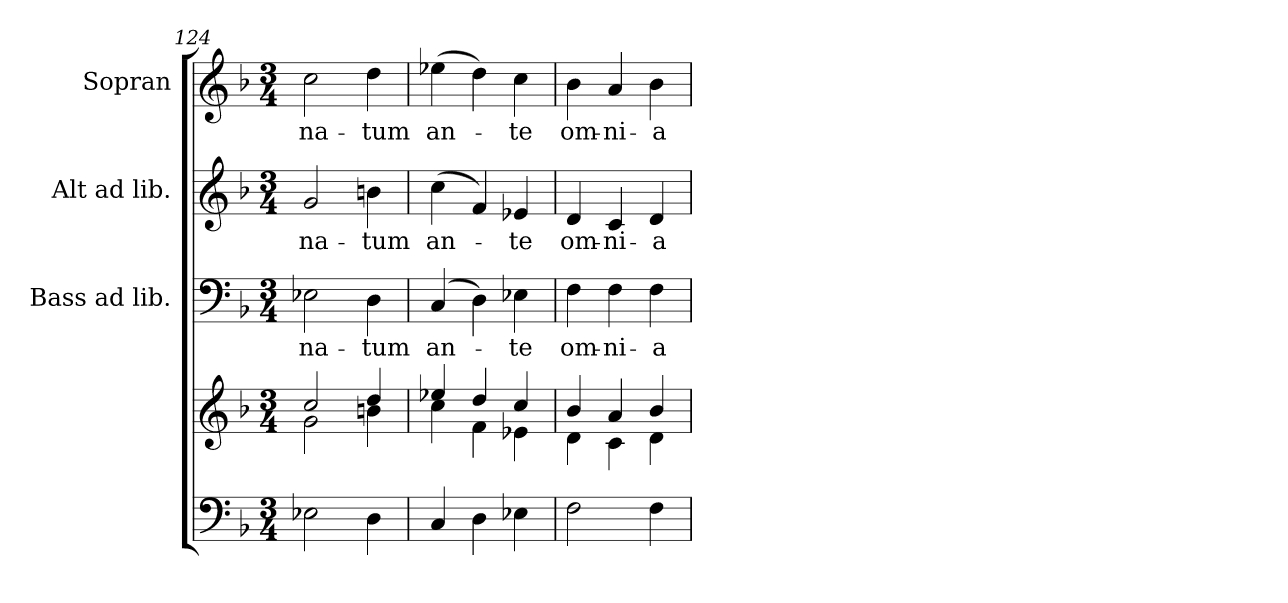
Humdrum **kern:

**kern	**kern	**kern	**text	**kern	**text	**kern	**text
*part4	*part4	*part3	*part3	*part2	*part2	*part1	*part1
*staff5	*staff4	*staff3	*staff3	*staff2	*staff2	*staff1	*staff1
*	*	*I"Bass ad lib.	*	*I"Alt ad lib.	*	*I"Sopran	*
*	*	*I'B.	*	*I'A.	*	*I'S.	*
*clefF4	*clefG2	*clefF4	*	*clefG2	*	*clefG2	*
*k[b-]	*k[b-]	*k[b-]	*	*k[b-]	*	*k[b-]	*
*F:	*F:	*F:	*	*F:	*	*F:	*
*M3/4	*M3/4	*M3/4	*	*M3/4	*	*M3/4	*
=124	=124	=124	=124	=124	=124	=124	=124
*	*^	*	*	*	*	*	*
!	!	!	!	!LO:LY:b	!	!LO:LY:b	!	!LO:LY:b
2E-X\	2cc/	2g\	2E-X\	na-	2g/	na-	2cc\	na-
!	!	!	!	!LO:LY:b	!	!LO:LY:b	!	!LO:LY:b
4D\	4dd/	4bn\	4D\	-tum	4bn\	-tum	4dd\	-tum
=125	=125	=125	=125	=125	=125	=125	=125	=125
!	!	!	!	!LO:LY:b	!	!LO:LY:b	!	!LO:LY:b
4C/	4ee-X/	4cc\	(4C/	an-	(>4cc\	an-	(>4ee-X\	an-
4D\	4dd/	4f\	4D\)	.	4f/)	.	4dd\)	.
!	!	!	!	!LO:LY:b	!	!LO:LY:b	!	!LO:LY:b
4E-X\	4cc/	4e-X\	4E-X\	-te	4e-X/	-te	4cc\	-te
=126	=126	=126	=126	=126	=126	=126	=126	=126
!	!	!	!	!LO:LY:b	!	!LO:LY:b	!	!LO:LY:b
2F\	4b-/	4d\	4F\	om-	4d/	om-	4b-\	om-
!	!	!	!	!LO:LY:b	!	!LO:LY:b	!	!LO:LY:b
.	4a/	4c\	4F\	-ni-	4c/	-ni-	4a/	-ni-
!	!	!	!	!LO:LY:b	!	!LO:LY:b	!	!LO:LY:b
4F\	4b-/	4d\	4F\	-a	4d/	-a	4b-\	-a
*	*v	*v	*	*	*	*	*	*
=	=	=	=	=	=	=	=
*-	*-	*-	*-	*-	*-	*-	*-
